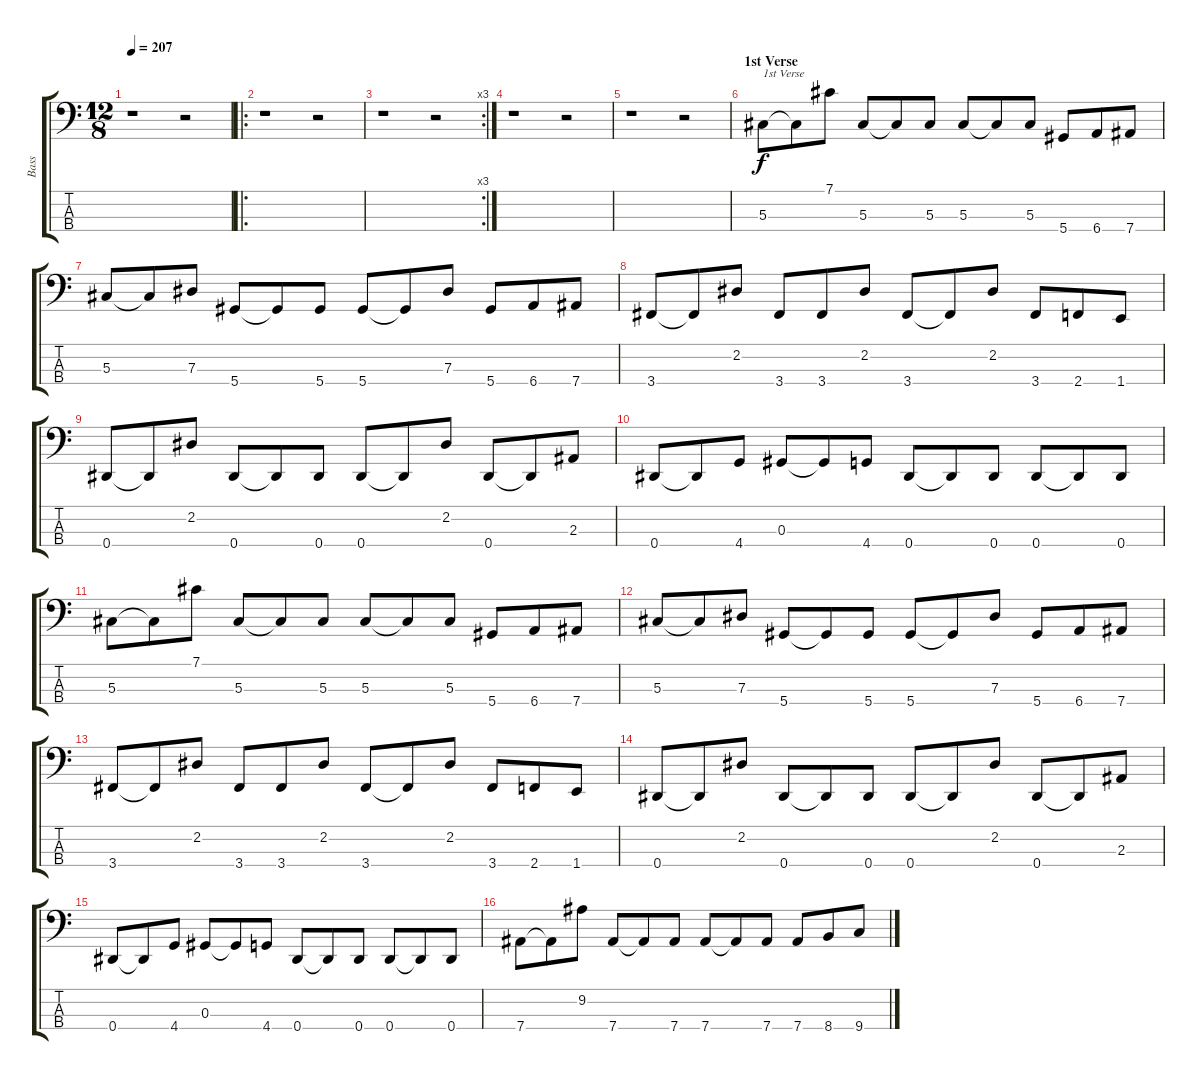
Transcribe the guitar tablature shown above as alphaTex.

\track ("Bass" "Bass") {instrument electricbasspick}
\staff {score tabs}
\tuning (Gb2 Db2 Ab1 Eb1) {hide}
\ts (12 8)
\tempo 207
\clef f4
\ks c
r.1{dy f instrument electricbasspick} r.2 |
\ro
r.1 r.2 |
\rc 3
r.1 r.2 |
r.1 r.2 |
r.1 r.2 |
\section ("" "1st Verse")
5.3.8{txt "1st Verse"} 5.3{t}.8 7.1.8 5.3.8 5.3{t}.8 5.3.8 5.3.8 5.3{t}.8 5.3.8 5.4.8 6.4.8 7.4.8 |
5.3.8 5.3{t}.8 7.3.8 5.4.8 5.4{t}.8 5.4.8 5.4.8 5.4{t}.8 7.3.8 5.4.8 6.4.8 7.4.8 |
3.4.8 3.4{t}.8 2.2.8 3.4.8 3.4.8 2.2.8 3.4.8 3.4{t}.8 2.2.8 3.4.8 2.4.8 1.4.8 |
0.4.8 0.4{t}.8 2.2.8 0.4.8 0.4{t}.8 0.4.8 0.4.8 0.4{t}.8 2.2.8 0.4.8 0.4{t}.8 2.3.8 |
0.4.8 0.4{t}.8 4.4.8 0.3.8 0.3{t}.8 4.4.8 0.4.8 0.4{t}.8 0.4.8 0.4.8 0.4{t}.8 0.4.8 |
5.3.8 5.3{t}.8 7.1.8 5.3.8 5.3{t}.8 5.3.8 5.3.8 5.3{t}.8 5.3.8 5.4.8 6.4.8 7.4.8 |
5.3.8 5.3{t}.8 7.3.8 5.4.8 5.4{t}.8 5.4.8 5.4.8 5.4{t}.8 7.3.8 5.4.8 6.4.8 7.4.8 |
3.4.8 3.4{t}.8 2.2.8 3.4.8 3.4.8 2.2.8 3.4.8 3.4{t}.8 2.2.8 3.4.8 2.4.8 1.4.8 |
0.4.8 0.4{t}.8 2.2.8 0.4.8 0.4{t}.8 0.4.8 0.4.8 0.4{t}.8 2.2.8 0.4.8 0.4{t}.8 2.3.8 |
0.4.8 0.4{t}.8 4.4.8 0.3.8 0.3{t}.8 4.4.8 0.4.8 0.4{t}.8 0.4.8 0.4.8 0.4{t}.8 0.4.8 |
7.4.8 7.4{t}.8 9.2.8 7.4.8 7.4{t}.8 7.4.8 7.4.8 7.4{t}.8 7.4.8 7.4.8 8.4.8 9.4.8
